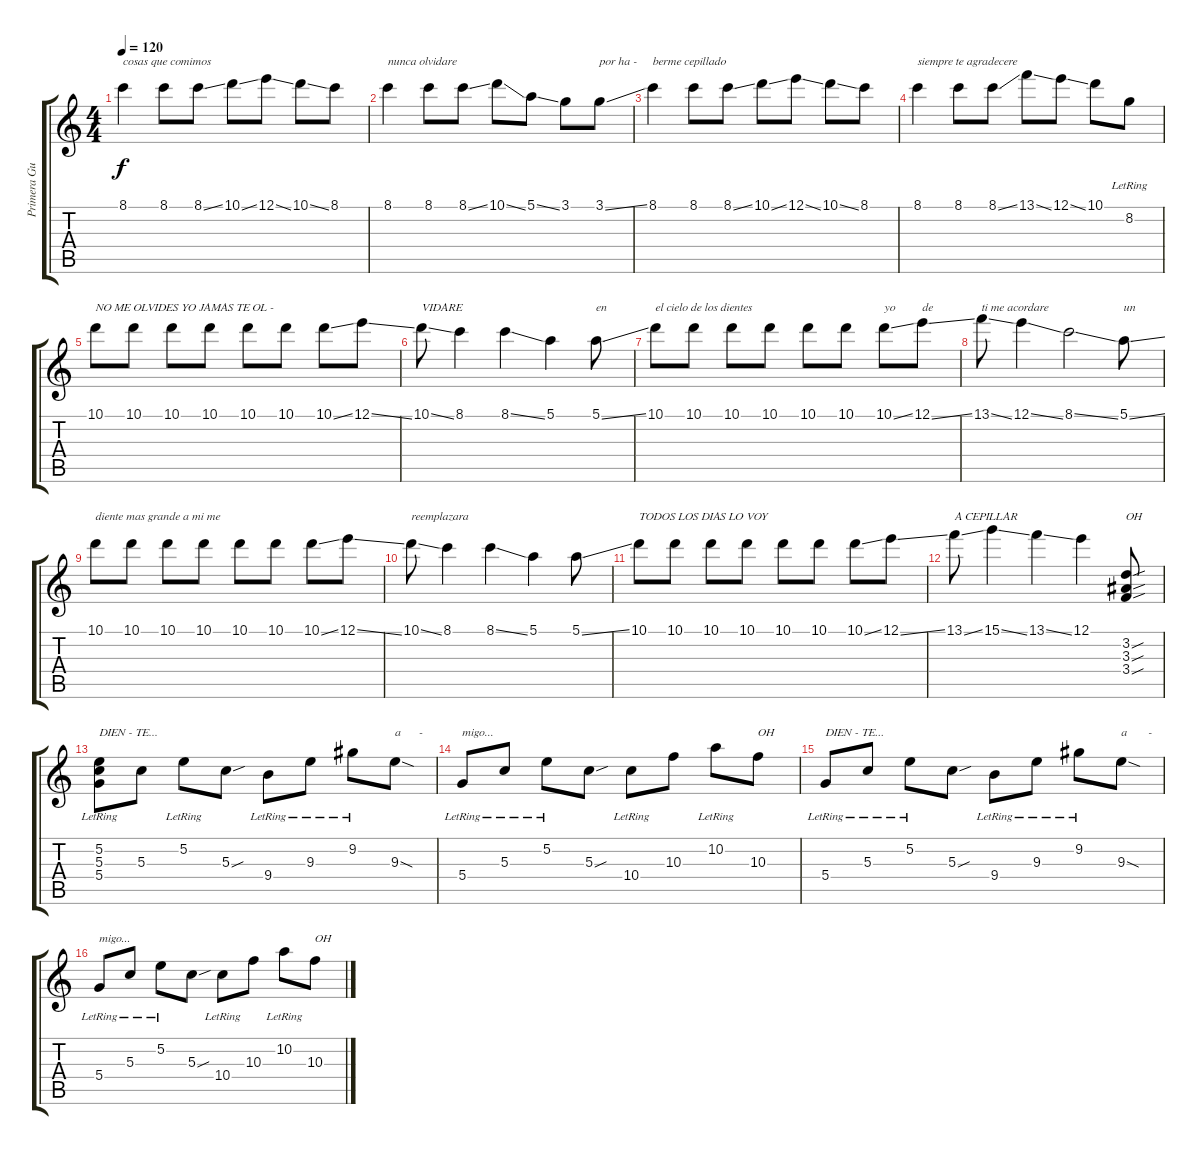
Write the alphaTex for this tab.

\track ("Primera Guitarra" "Primera Gu") {instrument acousticguitarsteel}
\staff {score tabs}
\tuning (E4 B3 G3 D3 A2 E2) {hide}
\ts (4 4)
\tempo 120
\clef g2
\ks c
8.1.4{txt "cosas que comimos" dy f} 8.1.8 8.1{ss}.8 10.1{ss}.8 12.1{ss}.8 10.1{ss}.8 8.1.8 |
8.1.4{txt "nunca olvidare"} 8.1.8 8.1{ss}.8 10.1{ss}.8 5.1{ss}.8 3.1.8 3.1{ss}.8{txt "por ha -"} |
8.1.4{txt "berme cepillado"} 8.1.8 8.1{ss}.8 10.1{ss}.8 12.1{ss}.8 10.1{ss}.8 8.1.8 |
8.1.4{txt "siempre te agradecere"} 8.1.8 8.1{ss}.8 13.1{ss}.8 12.1{ss}.8 10.1.8 8.2{lr}.8 |
10.1.8{txt "NO ME OLVIDES YO JAMAS TE OL -"} 10.1.8 10.1.8 10.1.8 10.1.8 10.1.8 10.1{ss}.8 12.1{ss}.8 |
10.1{ss}.8{txt "VIDARE"} 8.1.4 8.1{ss}.4 5.1.4 5.1{ss}.8{txt "en"} |
10.1.8{txt "el cielo de los dientes"} 10.1.8 10.1.8 10.1.8 10.1.8 10.1.8 10.1{ss}.8{txt "yo"} 12.1{ss}.8{txt "de"} |
13.1{ss}.8{txt "ti me acordare"} 12.1{ss}.4 8.1{ss}.2 5.1{ss}.8{txt "un"} |
10.1.8{txt "diente mas grande a mi me"} 10.1.8 10.1.8 10.1.8 10.1.8 10.1.8 10.1{ss}.8 12.1{ss}.8 |
10.1{ss}.8{txt "reemplazara"} 8.1.4 8.1{ss}.4 5.1.4 5.1{ss}.8 |
10.1.8{txt "TODOS LOS DIAS LO VOY"} 10.1.8 10.1.8 10.1.8 10.1.8 10.1.8 10.1{ss}.8 12.1{ss}.8 |
13.1{ss}.8{txt "A CEPILLAR"} 15.1{ss}.4 13.1{ss}.4 12.1.4 (3.2{sou} 3.3{sou} 3.4{sou}).8{txt "OH"} |
(5.2{lr} 5.3{lr} 5.4{lr}).8{txt "DIEN - TE..."} 5.3.8 5.2{lr}.8 5.3{sou}.8 9.4{lr}.8 9.3{lr}.8 9.2{lr}.8 9.3{sod}.8{txt "a      -"} |
5.4{lr}.8{txt "migo..."} 5.3{lr}.8 5.2{lr}.8 5.3{sou}.8 10.4{lr}.8 10.3.8 10.2{lr}.8 10.3.8{txt "OH"} |
5.4{lr}.8{txt "DIEN - TE..."} 5.3{lr}.8 5.2{lr}.8 5.3{sou}.8 9.4{lr}.8 9.3{lr}.8 9.2{lr}.8 9.3{sod}.8{txt "a       -"} |
5.4{lr}.8{txt "migo..."} 5.3{lr}.8 5.2{lr}.8 5.3{sou}.8 10.4{lr}.8 10.3.8 10.2{lr}.8 10.3.8{txt "OH"}
